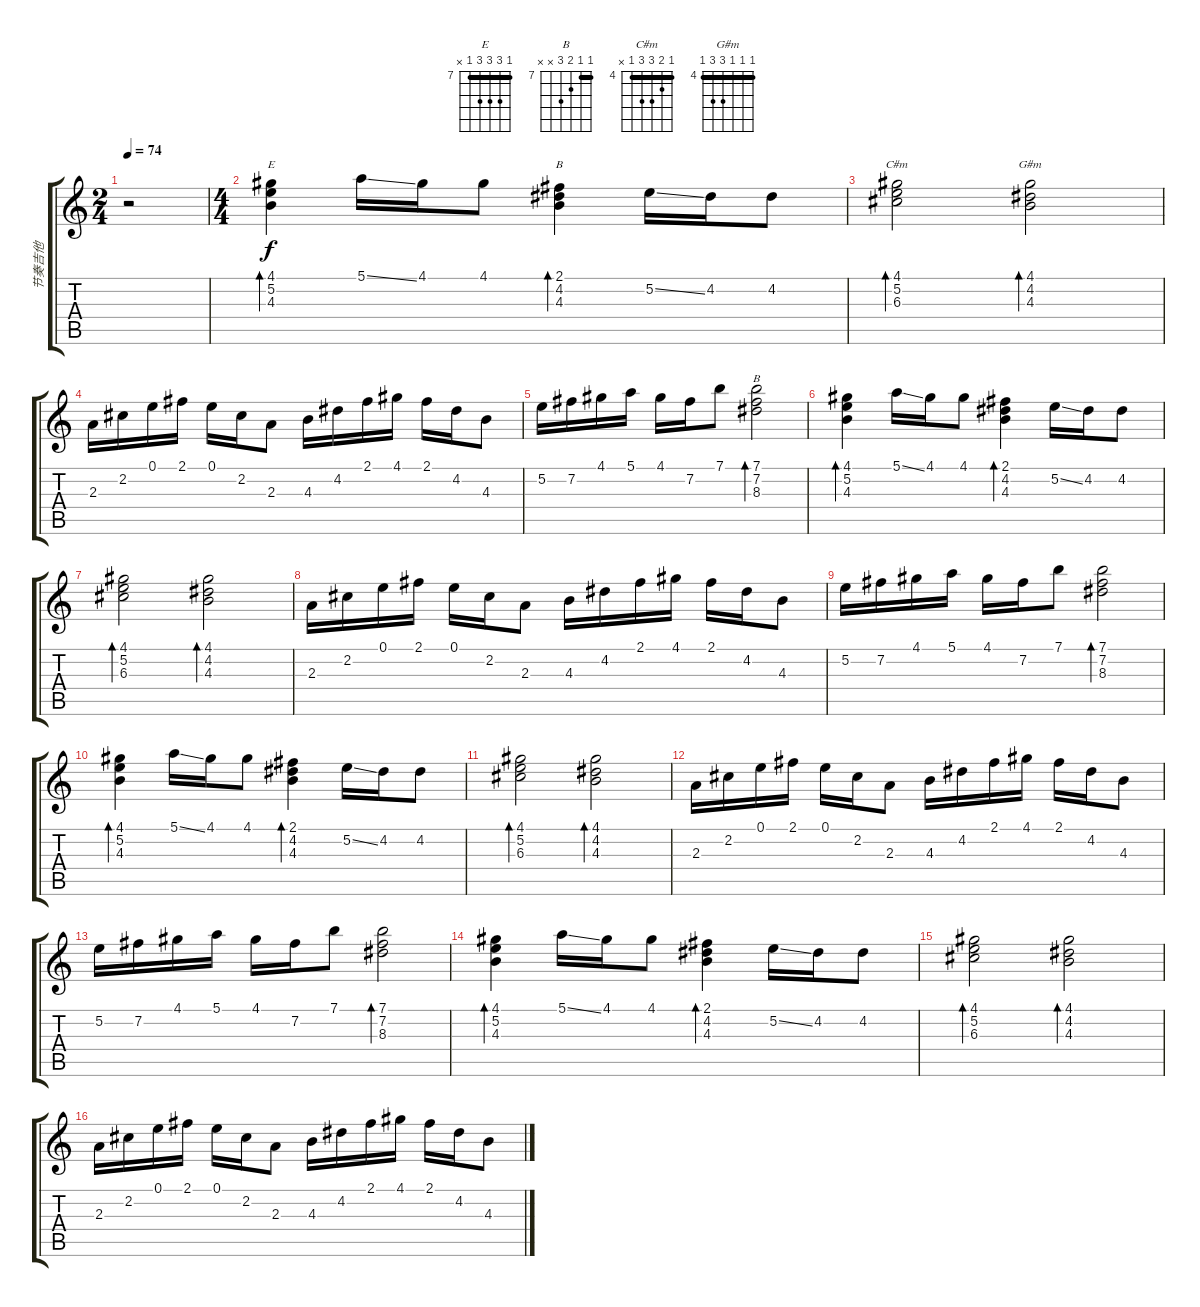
\track ("节奏吉他" "节奏吉他") {instrument acousticguitarsteel}
\staff {score tabs}
\tuning (E4 B3 G3 D3 A2 E2) {hide}
\chord ("E" 7 9 9 9 7 x) {firstfret 7 barre 7}
\chord ("B" 2 4 4 4 2 x) {barre 2}
\chord ("C#m" 4 5 6 6 4 x) {firstfret 4 barre 4}
\chord ("G#m" 4 4 4 6 6 4) {firstfret 4 barre 4}
\chord ("B" 7 7 8 9 x x) {firstfret 7 barre 7}
\ts (2 4)
\tempo 74
\clef g2
\ks c
r.2{dy f instrument acousticguitarsteel} |
\ts (4 4)
(4.1 5.2 4.3).4{bd 240 ch "E"} 5.1{ss}.16 4.1.16 4.1.8 (2.1 4.2 4.3).4{bd 120 ch "B"} 5.2{ss}.16 4.2.16 4.2.8 |
(4.1 5.2 6.3).2{bd 120 ch "C#m"} (4.1 4.2 4.3).2{bd 120 ch "G#m"} |
2.3.16 2.2.16 0.1.16 2.1.16 0.1.16 2.2.16 2.3.8 4.3.16 4.2.16 2.1.16 4.1.16 2.1.16 4.2.16 4.3.8 |
5.2.16 7.2.16 4.1.16 5.1.16 4.1.16 7.2.16 7.1.8 (7.1 7.2 8.3).2{bd 240 ch "B"} |
(4.1 5.2 4.3).4{bd 240} 5.1{ss}.16 4.1.16 4.1.8 (2.1 4.2 4.3).4{bd 120} 5.2{ss}.16 4.2.16 4.2.8 |
(4.1 5.2 6.3).2{bd 120} (4.1 4.2 4.3).2{bd 120} |
2.3.16 2.2.16 0.1.16 2.1.16 0.1.16 2.2.16 2.3.8 4.3.16 4.2.16 2.1.16 4.1.16 2.1.16 4.2.16 4.3.8 |
5.2.16 7.2.16 4.1.16 5.1.16 4.1.16 7.2.16 7.1.8 (7.1 7.2 8.3).2{bd 240} |
(4.1 5.2 4.3).4{bd 240} 5.1{ss}.16 4.1.16 4.1.8 (2.1 4.2 4.3).4{bd 120} 5.2{ss}.16 4.2.16 4.2.8 |
(4.1 5.2 6.3).2{bd 120} (4.1 4.2 4.3).2{bd 120} |
2.3.16 2.2.16 0.1.16 2.1.16 0.1.16 2.2.16 2.3.8 4.3.16 4.2.16 2.1.16 4.1.16 2.1.16 4.2.16 4.3.8 |
5.2.16 7.2.16 4.1.16 5.1.16 4.1.16 7.2.16 7.1.8 (7.1 7.2 8.3).2{bd 240} |
(4.1 5.2 4.3).4{bd 240} 5.1{ss}.16 4.1.16 4.1.8 (2.1 4.2 4.3).4{bd 120} 5.2{ss}.16 4.2.16 4.2.8 |
(4.1 5.2 6.3).2{bd 120} (4.1 4.2 4.3).2{bd 120} |
2.3.16 2.2.16 0.1.16 2.1.16 0.1.16 2.2.16 2.3.8 4.3.16 4.2.16 2.1.16 4.1.16 2.1.16 4.2.16 4.3.8
